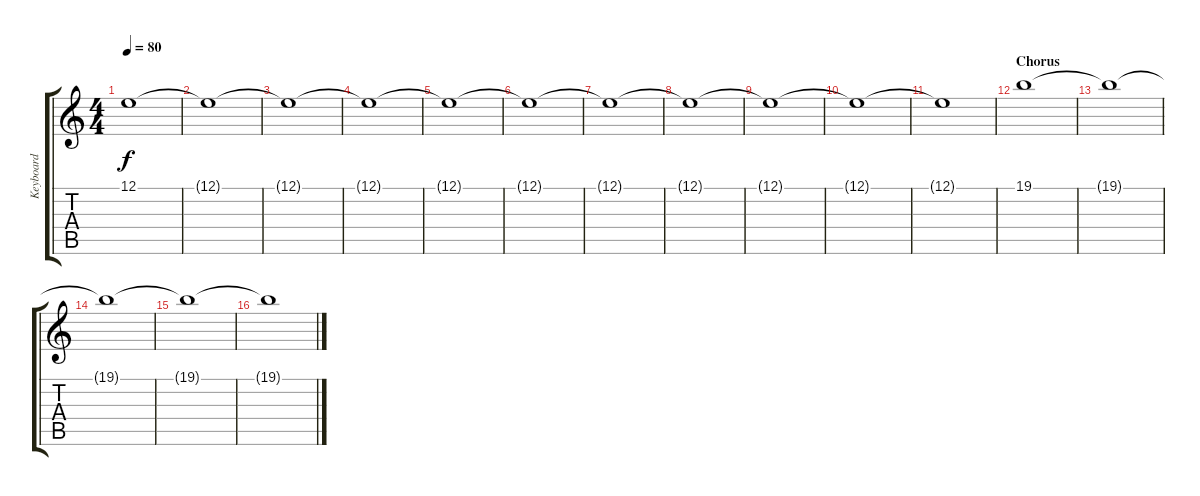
\track ("Keyboard" "Keyboard") {instrument reedorgan}
\staff {score tabs}
\tuning (E4 B3 G3 D3 A2 E2) {hide}
\ts (4 4)
\tempo 80
\clef g2
\ks c
12.1{t}.1{dy f} |
12.1{t}.1 |
12.1{t}.1 |
12.1{t}.1 |
12.1{t}.1 |
12.1{t}.1 |
12.1{t}.1 |
12.1{t}.1 |
12.1{t}.1 |
12.1{t}.1 |
12.1{t}.1 |
\section ("" "Chorus")
19.1.1 |
19.1{t}.1 |
19.1{t}.1 |
19.1{t}.1 |
19.1{t}.1
